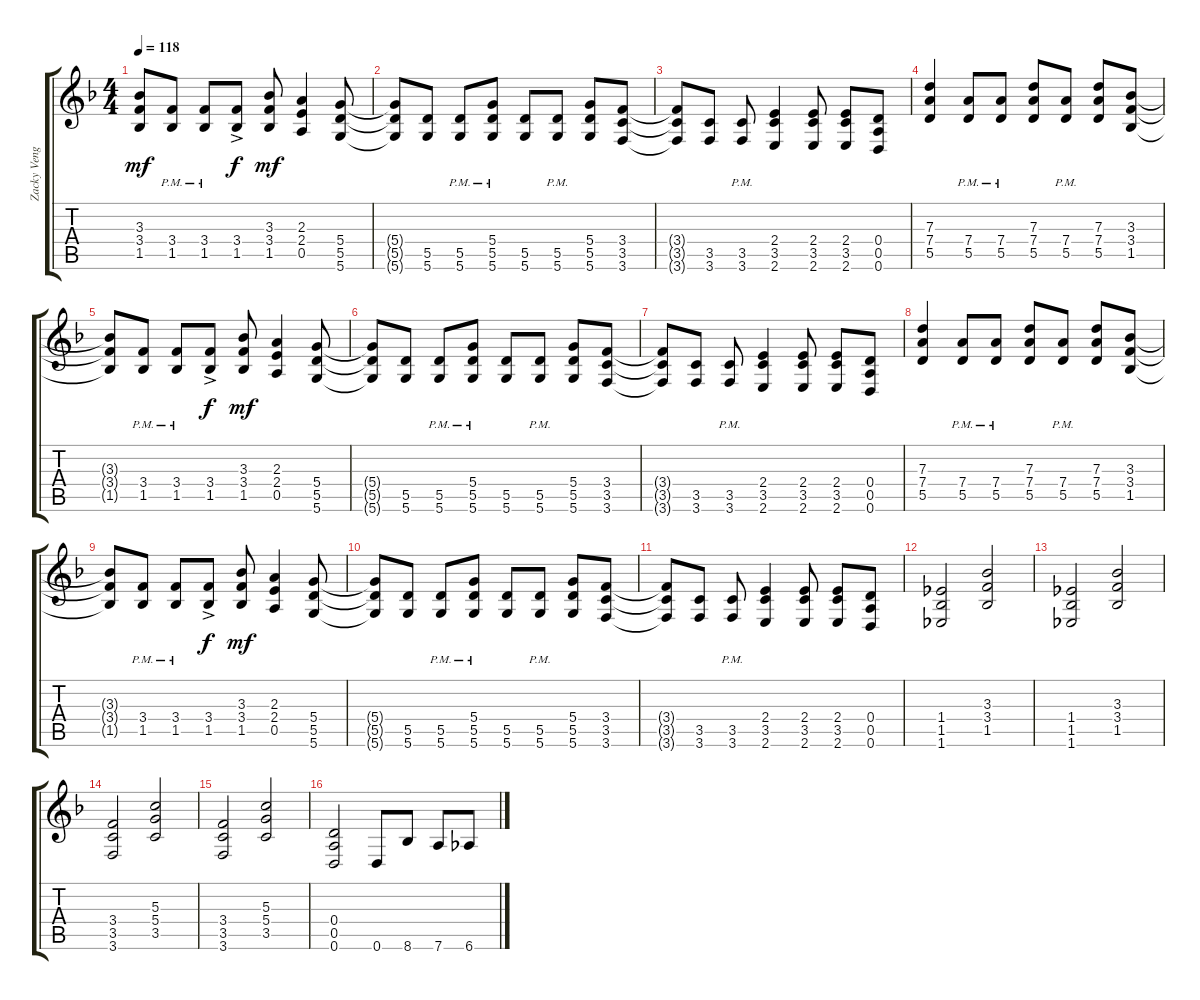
\track ("Zacky Vengeance" "Zacky Veng") {instrument distortionguitar}
\staff {score tabs}
\tuning (E4 B3 G3 D3 A2 D2) {hide}
\ts (4 4)
\tempo 118
\clef g2
\ks f
(3.3{t} 3.4{t} 1.5{t}).8{dy mf} (3.4{pm} 1.5{pm}).8 (3.4{pm} 1.5{pm}).8 (3.4{ac} 1.5{ac}).8{dy f} (3.3 3.4 1.5).8{dy mf} (2.3 2.4 0.5).4 (5.4 5.5 5.6).8 |
(5.4{t} 5.5{t} 5.6{t}).8 (5.5 5.6).8 (5.5{pm} 5.6{pm}).8 (5.4{pm} 5.5{pm} 5.6{pm}).8 (5.5 5.6).8 (5.5{pm} 5.6{pm}).8 (5.4 5.5 5.6).8 (3.4 3.5 3.6).8 |
(3.4{t} 3.5{t} 3.6{t}).8 (3.5 3.6).8 (3.5{pm} 3.6{pm}).8 (2.4 3.5 2.6).4 (2.4 3.5 2.6).8 (2.4 3.5 2.6).8 (0.4 0.5 0.6).8 |
(7.3 7.4 5.5).4 (7.4{pm} 5.5{pm}).8 (7.4{pm} 5.5{pm}).8 (7.3 7.4 5.5).8 (7.4{pm} 5.5{pm}).8 (7.3 7.4 5.5).8 (3.3 3.4 1.5).8 |
(3.3{t} 3.4{t} 1.5{t}).8 (3.4{pm} 1.5{pm}).8 (3.4{pm} 1.5{pm}).8 (3.4{ac} 1.5{ac}).8{dy f} (3.3 3.4 1.5).8{dy mf} (2.3 2.4 0.5).4 (5.4 5.5 5.6).8 |
(5.4{t} 5.5{t} 5.6{t}).8 (5.5 5.6).8 (5.5{pm} 5.6{pm}).8 (5.4{pm} 5.5{pm} 5.6{pm}).8 (5.5 5.6).8 (5.5{pm} 5.6{pm}).8 (5.4 5.5 5.6).8 (3.4 3.5 3.6).8 |
(3.4{t} 3.5{t} 3.6{t}).8 (3.5 3.6).8 (3.5{pm} 3.6{pm}).8 (2.4 3.5 2.6).4 (2.4 3.5 2.6).8 (2.4 3.5 2.6).8 (0.4 0.5 0.6).8 |
(7.3 7.4 5.5).4 (7.4{pm} 5.5{pm}).8 (7.4{pm} 5.5{pm}).8 (7.3 7.4 5.5).8 (7.4{pm} 5.5{pm}).8 (7.3 7.4 5.5).8 (3.3 3.4 1.5).8 |
(3.3{t} 3.4{t} 1.5{t}).8 (3.4{pm} 1.5{pm}).8 (3.4{pm} 1.5{pm}).8 (3.4{ac} 1.5{ac}).8{dy f} (3.3 3.4 1.5).8{dy mf} (2.3 2.4 0.5).4 (5.4 5.5 5.6).8 |
(5.4{t} 5.5{t} 5.6{t}).8 (5.5 5.6).8 (5.5{pm} 5.6{pm}).8 (5.4{pm} 5.5{pm} 5.6{pm}).8 (5.5 5.6).8 (5.5{pm} 5.6{pm}).8 (5.4 5.5 5.6).8 (3.4 3.5 3.6).8 |
(3.4{t} 3.5{t} 3.6{t}).8 (3.5 3.6).8 (3.5{pm} 3.6{pm}).8 (2.4 3.5 2.6).4 (2.4 3.5 2.6).8 (2.4 3.5 2.6).8 (0.4 0.5 0.6).8 |
(1.4 1.5 1.6).2 (3.3 3.4 1.5).2 |
(1.4 1.5 1.6).2 (3.3 3.4 1.5).2 |
(3.4 3.5 3.6).2 (5.3 5.4 3.5).2 |
(3.4 3.5 3.6).2 (5.3 5.4 3.5).2 |
(0.4 0.5 0.6).2 0.6.8 8.6.8 7.6.8 6.6.8
